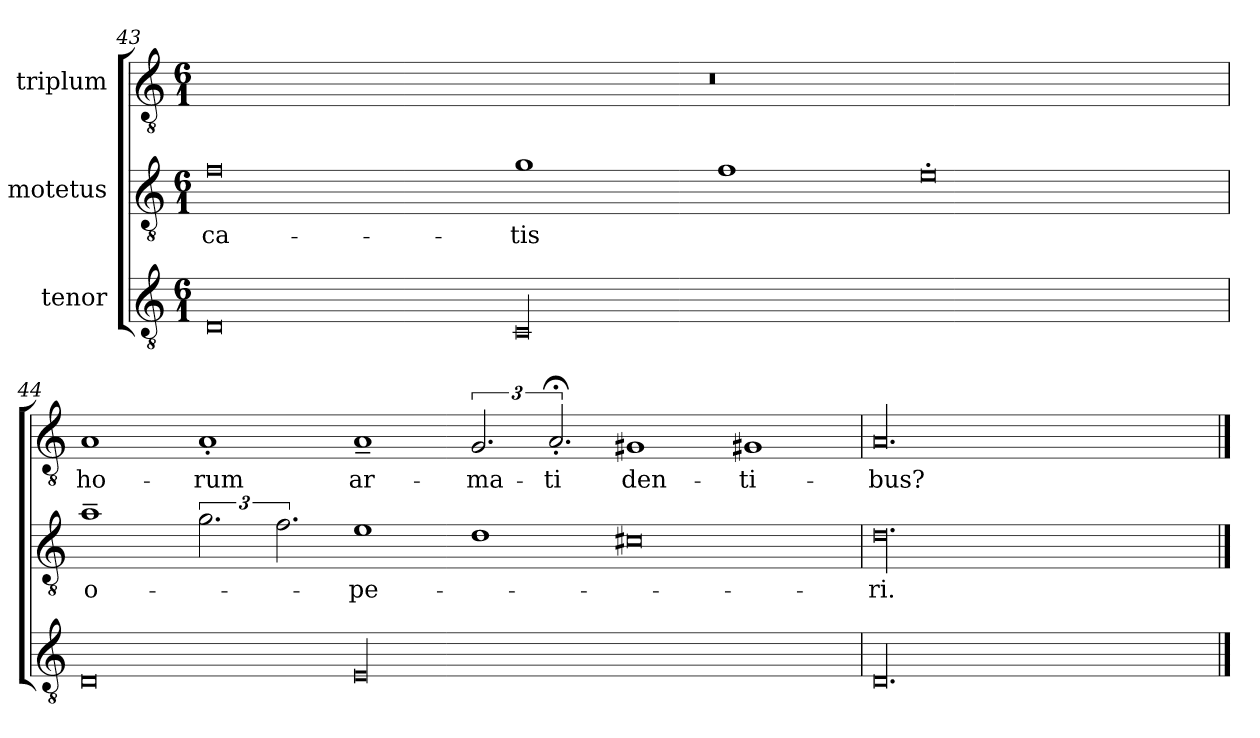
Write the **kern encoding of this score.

**kern	**kern	**text	**kern	**text
*part3	*part2	*part2	*part1	*part1
*staff3	*staff2	*staff2	*staff1	*staff1
*I"tenor	*I"motetus	*	*I"triplum	*
*clefGv2	*clefGv2	*	*clefGv2	*
*k[]	*k[]	*	*k[]	*
*C:	*C:	*	*C:	*
*M6/1	*M6/1	*	*M6/1	*
=43	=43	=43	=43	=43
0D/	0f\	-ca-	00.r	.
00C/	1g\	-tis	.	.
.	1f\	.	.	.
.	0e'\	.	.	.
=44	=44	=44	=44	=44
0D/	1a~\	o-	1A/	ho-
.	3.g\	.	1A'/	-rum
.	3.f\	.	.	.
00E/	1e\	-pe-	1A~/	ar-
.	1d\	.	3.G/	-ma-
.	.	.	3.A;<'/	-ti
.	0c#X\	.	1G#X/	den-
.	.	.	1G#X/	-ti-
=45	=45	=45	=45	=45
00.D/	00.d\	-ri.	00.A/	-bus?
==	==	==	==	==
*-	*-	*-	*-	*-
